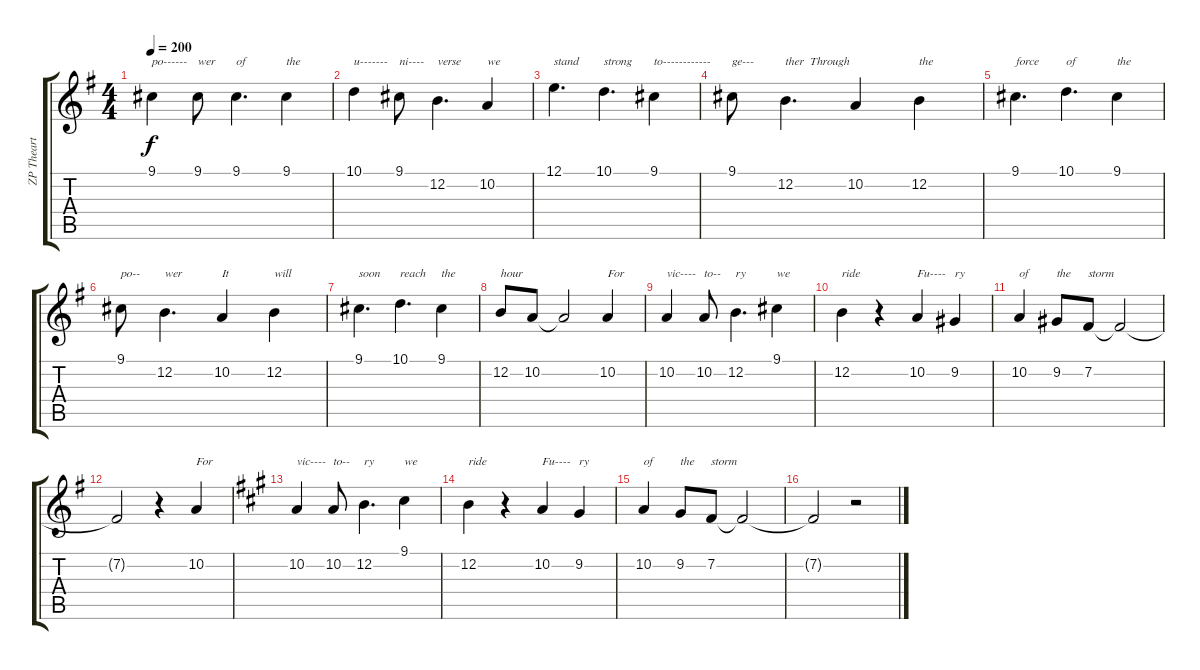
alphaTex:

\track ("ZP Theart" "ZP Theart") {instrument clarinet}
\staff {score tabs}
\tuning (E4 B3 G3 D3 A2 E2) {hide}
\ts (4 4)
\tempo 200
\clef g2
\ks g
9.1.4{txt "po------" dy f} 9.1.8{txt "wer"} 9.1.4{d txt "of"} 9.1.4{txt "the"} |
10.1.4{txt "u-------"} 9.1.8{txt "ni----"} 12.2.4{d txt "verse"} 10.2.4{txt "we"} |
12.1.4{d txt "stand"} 10.1.4{d txt "strong"} 9.1.4{txt "to------------"} |
9.1.8{txt "ge---"} 12.2.4{d txt "ther  Through"} 10.2.4 12.2.4{txt "the"} |
9.1.4{d txt "force"} 10.1.4{d txt "of"} 9.1.4{txt "the"} |
9.1.8{txt "po--"} 12.2.4{d txt "wer"} 10.2.4{txt "It"} 12.2.4{txt "will"} |
9.1.4{d txt "soon"} 10.1.4{d txt "reach"} 9.1.4{txt "the"} |
12.2.8{txt "hour"} 10.2.8 10.2{t}.2 10.2.4{txt "For"} |
10.2.4{txt "vic----"} 10.2.8{txt "to--"} 12.2.4{d txt "ry"} 9.1.4{txt "we"} |
12.2.4{txt "ride"} r.4 10.2.4{txt "Fu----"} 9.2.4{txt "ry"} |
10.2.4{txt "of"} 9.2.8{txt "the"} 7.2.8{txt "storm"} 7.2{t}.2 |
7.2{t}.2 r.4 10.2.4{txt "For"} |
\ks a
10.2.4{txt "vic----"} 10.2.8{txt "to--"} 12.2.4{d txt "ry"} 9.1.4{txt "we"} |
12.2.4{txt "ride"} r.4 10.2.4{txt "Fu----"} 9.2.4{txt "ry"} |
10.2.4{txt "of"} 9.2.8{txt "the"} 7.2.8{txt "storm"} 7.2{t}.2 |
7.2{t}.2 r.2
